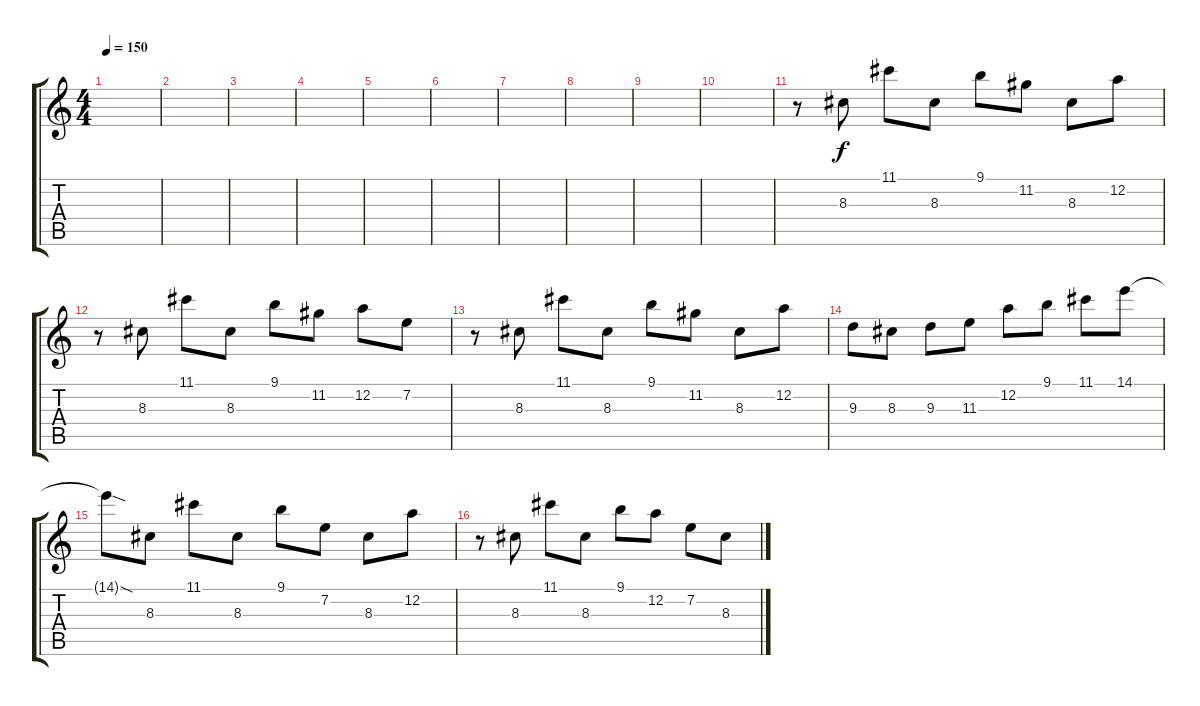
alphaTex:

\track "" {instrument distortionguitar}
\staff {score tabs}
\tuning (D4 A3 F3 C3 G2 D2) {hide}
\ts (4 4)
\tempo 150
\clef g2
\ks c
|
|
|
|
|
|
|
|
|
|
r.8 8.3.8 11.1.8 8.3.8 9.1.8 11.2.8 8.3.8 12.2.8 |
r.8 8.3.8 11.1.8 8.3.8 9.1.8 11.2.8 12.2.8 7.2.8 |
r.8 8.3.8 11.1.8 8.3.8 9.1.8 11.2.8 8.3.8 12.2.8 |
9.3.8 8.3.8 9.3.8 11.3.8 12.2.8 9.1.8 11.1.8 14.1.8 |
14.1{sod t}.8 8.3.8 11.1.8 8.3.8 9.1.8 7.2.8 8.3.8 12.2.8 |
r.8 8.3.8 11.1.8 8.3.8 9.1.8 12.2.8 7.2.8 8.3.8
